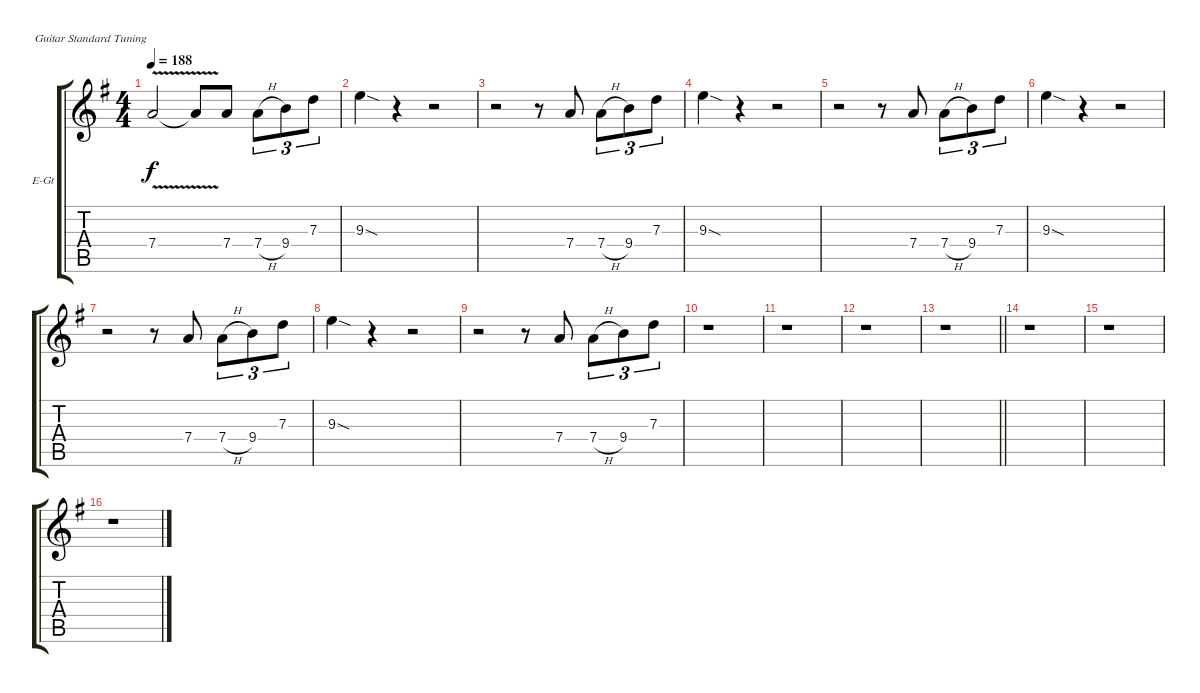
\defaultSystemsLayout 4
\bracketExtendMode groupsimilarinstruments
\firstSystemTrackNameOrientation horizontal
\otherSystemsTrackNameOrientation horizontal
\track ("Guitar 10" "E-Gt") {instrument distortionguitar}
\staff {score tabs}
\tuning (E4 B3 G3 D3 A2 E2)
\ts (4 4)
\tempo 188
\clef g2
\ks g
7.4{v t}.2{dy f} 7.4{t}.8 7.4.8 7.4{h}.8{tu (3 2)} 9.4.8{tu (3 2)} 7.3.8{tu (3 2)} |
9.3{sod}.4 r.4 r.2 |
r.2 r.8 7.4.8 7.4{h}.8{tu (3 2)} 9.4.8{tu (3 2)} 7.3.8{tu (3 2)} |
9.3{sod}.4 r.4 r.2 |
r.2 r.8 7.4.8 7.4{h}.8{tu (3 2)} 9.4.8{tu (3 2)} 7.3.8{tu (3 2)} |
9.3{sod}.4 r.4 r.2 |
r.2 r.8 7.4.8 7.4{h}.8{tu (3 2)} 9.4.8{tu (3 2)} 7.3.8{tu (3 2)} |
9.3{sod}.4 r.4 r.2 |
r.2 r.8 7.4.8 7.4{h}.8{tu (3 2)} 9.4.8{tu (3 2)} 7.3.8{tu (3 2)} |
r.1 |
r.1 |
r.1 |
\barLineRight lightlight
r.1 |
r.1 |
r.1 |
r.1
